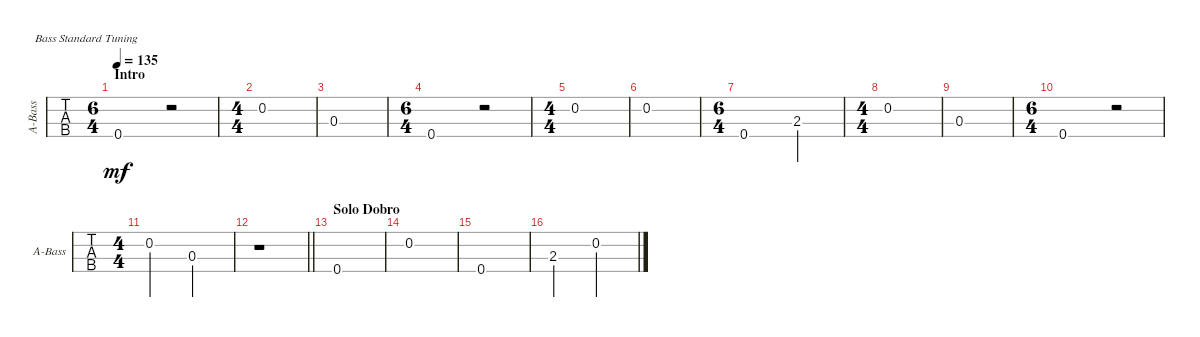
\defaultSystemsLayout 4
\bracketExtendMode groupsimilarinstruments
\singleTrackTrackNamePolicy allsystems
\multiTrackTrackNamePolicy allsystems
\otherSystemsTrackNameOrientation horizontal
\track ("Acoustic Bass" "A-Bass") {instrument acousticbass}
\staff {tabs}
\tuning (G2 D2 A1 E1)
\ts (6 4)
\section ("" "Intro")
\tempo 135
\clef f4
\ks g
0.4.1{dy mf instrument acousticbass} r.2 |
\ts (4 4)
0.2.1 |
0.3.1 |
\ts (6 4)
0.4.1 r.2 |
\ts (4 4)
0.2.1 |
0.2.1 |
\ts (6 4)
0.4.1 2.3.2 |
\ts (4 4)
0.2.1 |
0.3.1 |
\ts (6 4)
0.4.1 r.2 |
\ts (4 4)
0.2.2 0.3.2 |
\barLineRight lightlight
r.1 |
\section ("" "Solo Dobro")
0.4.1 |
0.2.1 |
0.4.1 |
2.3.2 0.2.2
